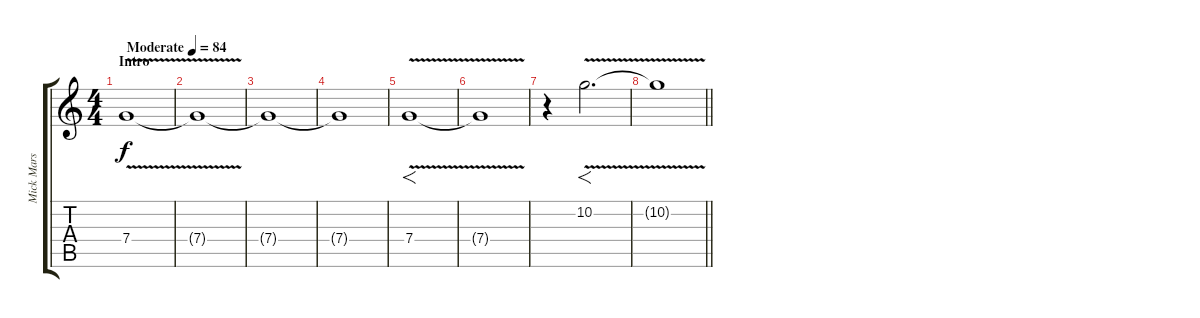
\track ("Mick Mars Rhythym" "Mick Mars ") {instrument distortionguitar}
\staff {score tabs}
\tuning (D4 A3 F3 C3 G2 D2) {hide}
\ts (4 4)
\section ("" "Intro")
\tempo (84 "Moderate")
\clef g2
\ks c
7.4{v}.1{dy f instrument distortionguitar} |
7.4{t}.1 |
7.4{t}.1 |
7.4{t}.1 |
7.4{v}.1{f} |
7.4{t}.1 |
r.4 10.2{v}.2{f d} |
\barLineRight lightlight
10.2{t}.1
